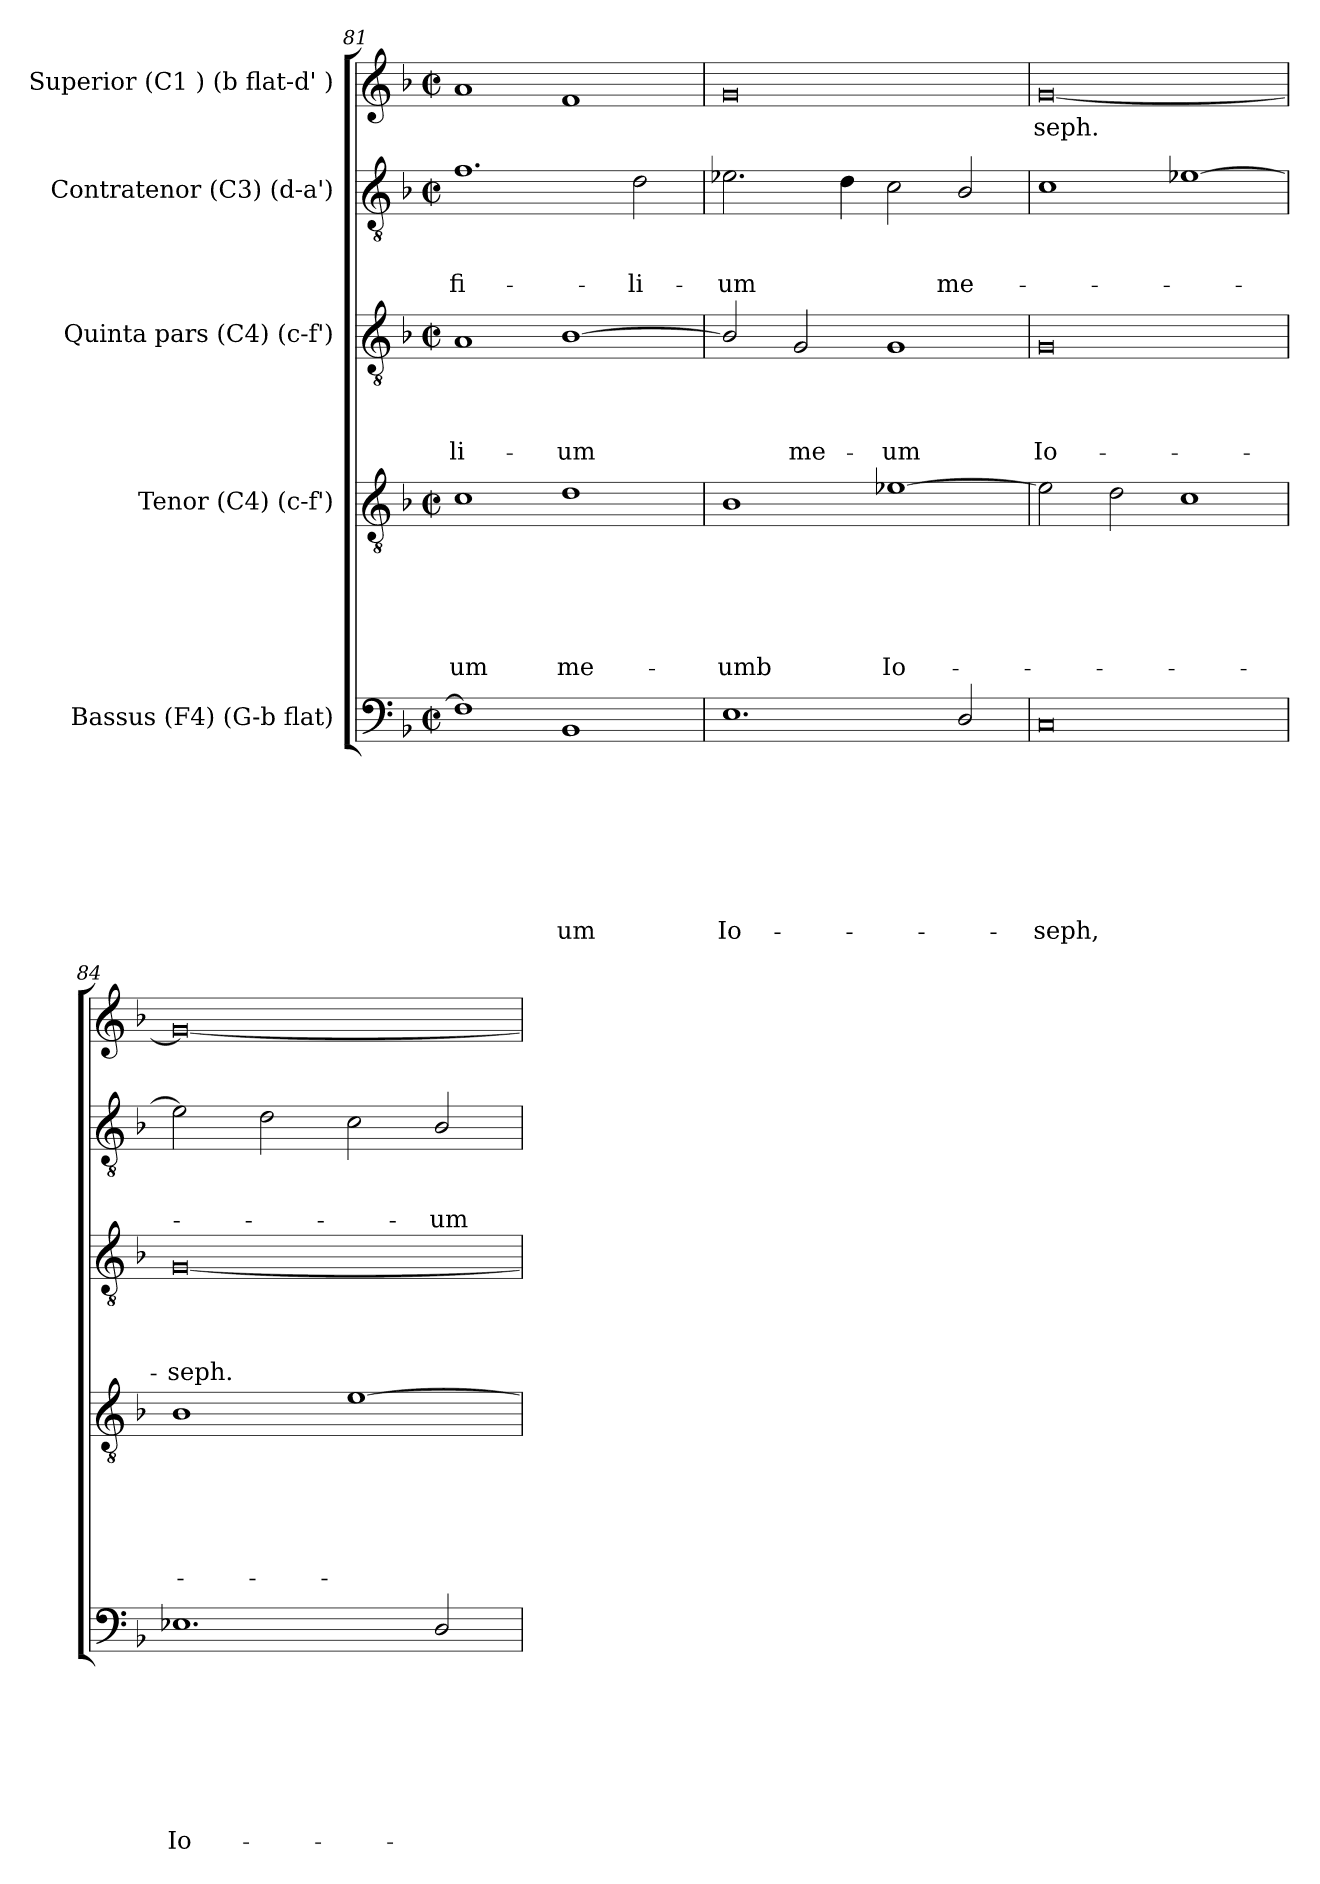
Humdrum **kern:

**kern	**text	**text	**text	**text	**text	**text	**text	**text	**kern	**text	**text	**text	**text	**text	**text	**kern	**text	**text	**text	**text	**kern	**text	**text	**text	**kern	**text
*part5	*part5	*part5	*part5	*part5	*part5	*part5	*part5	*part5	*part4	*part4	*part4	*part4	*part4	*part4	*part4	*part3	*part3	*part3	*part3	*part3	*part2	*part2	*part2	*part2	*part1	*part1
*staff5	*staff5	*staff5	*staff5	*staff5	*staff5	*staff5	*staff5	*staff5	*staff4	*staff4	*staff4	*staff4	*staff4	*staff4	*staff4	*staff3	*staff3	*staff3	*staff3	*staff3	*staff2	*staff2	*staff2	*staff2	*staff1	*staff1
*I"Bassus (F4) (G-b flat)	*	*	*	*	*	*	*	*	*I"Tenor (C4) (c-f')	*	*	*	*	*	*	*I"Quinta pars (C4) (c-f')	*	*	*	*	*I"Contratenor (C3) (d-a')	*	*	*	*I"Superior (C1 ) (b flat-d' )	*
!!LO:LB:g=z
*clefF4	*	*	*	*	*	*	*	*	*clefGv2	*	*	*	*	*	*	*clefGv2	*	*	*	*	*clefGv2	*	*	*	*clefG2	*
*k[b-]	*	*	*	*	*	*	*	*	*k[b-]	*	*	*	*	*	*	*k[b-]	*	*	*	*	*k[b-]	*	*	*	*k[b-]	*
*F:	*	*	*	*	*	*	*	*	*F:	*	*	*	*	*	*	*F:	*	*	*	*	*F:	*	*	*	*F:	*
*M2/2	*	*	*	*	*	*	*	*	*M2/2	*	*	*	*	*	*	*M2/2	*	*	*	*	*M2/2	*	*	*	*M2/2	*
*met(c|)	*	*	*	*	*	*	*	*	*met(c|)	*	*	*	*	*	*	*met(c|)	*	*	*	*	*met(c|)	*	*	*	*met(c|)	*
=81	=81	=81	=81	=81	=81	=81	=81	=81	=81	=81	=81	=81	=81	=81	=81	=81	=81	=81	=81	=81	=81	=81	=81	=81	=81	=81
!	!	!	!	!	!	!	!	!	!	!	!	!	!	!	!LO:LY:b	!	!	!	!	!LO:LY:b:rj	!	!	!	!LO:LY:b	!	!
1F]	.	.	.	.	.	.	.	.	1c	.	.	.	.	.	-um	1A	.	.	.	-li-	1.f	.	.	fi-	1a	.
!	!	!	!	!	!	!	!	!LO:LY:b	!	!	!	!	!	!	!LO:LY:b	!	!	!	!	!LO:LY:b	!	!	!	!	!	!
1BB-	.	.	.	.	.	.	.	-um	1d	.	.	.	.	.	me-	[<1B-	.	.	.	-um	.	.	.	.	1f	.
!	!	!	!	!	!	!	!	!	!	!	!	!	!	!	!	!	!	!	!	!	!	!	!	!LO:LY:b	!	!
.	.	.	.	.	.	.	.	.	.	.	.	.	.	.	.	.	.	.	.	.	2d\	.	.	-li-	.	.
=82	=82	=82	=82	=82	=82	=82	=82	=82	=82	=82	=82	=82	=82	=82	=82	=82	=82	=82	=82	=82	=82	=82	=82	=82	=82	=82
!	!	!	!	!	!	!	!	!LO:LY:b	!	!	!	!	!	!	!LO:LY:b:rj	!	!	!	!	!	!	!	!	!LO:LY:b	!	!
1.E	.	.	.	.	.	.	.	Io-	1B-	.	.	.	.	.	-umb	2B-/]	.	.	.	.	2.e-X\	.	.	-um	0g	.
!	!	!	!	!	!	!	!	!	!	!	!	!	!	!	!	!	!	!	!	!LO:LY:b	!	!	!	!	!	!
.	.	.	.	.	.	.	.	.	.	.	.	.	.	.	.	2G/	.	.	.	me-	.	.	.	.	.	.
.	.	.	.	.	.	.	.	.	.	.	.	.	.	.	.	.	.	.	.	.	4d\	.	.	.	.	.
!	!	!	!	!	!	!	!	!	!	!	!	!	!	!	!LO:LY:b	!	!	!	!	!LO:LY:b	!	!	!	!	!	!
.	.	.	.	.	.	.	.	.	[>1e-X	.	.	.	.	.	Io-	1G	.	.	.	-um	2c\	.	.	.	.	.
!	!	!	!	!	!	!	!	!	!	!	!	!	!	!	!	!	!	!	!	!	!	!	!	!LO:LY:b	!	!
2D/	.	.	.	.	.	.	.	.	.	.	.	.	.	.	.	.	.	.	.	.	2B-/	.	.	me-	.	.
=83	=83	=83	=83	=83	=83	=83	=83	=83	=83	=83	=83	=83	=83	=83	=83	=83	=83	=83	=83	=83	=83	=83	=83	=83	=83	=83
!	!	!	!	!	!	!	!	!LO:LY:b	!	!	!	!	!	!	!	!	!	!	!	!LO:LY:b:rj	!	!	!	!	!	!LO:LY:b
0C	.	.	.	.	.	.	.	-seph,	2e-\]	.	.	.	.	.	.	0G	.	.	.	Io-	1c	.	.	.	[<0g	-seph.
.	.	.	.	.	.	.	.	.	2d\	.	.	.	.	.	.	.	.	.	.	.	.	.	.	.	.	.
.	.	.	.	.	.	.	.	.	1c	.	.	.	.	.	.	.	.	.	.	.	[>1e-X	.	.	.	.	.
=84	=84	=84	=84	=84	=84	=84	=84	=84	=84	=84	=84	=84	=84	=84	=84	=84	=84	=84	=84	=84	=84	=84	=84	=84	=84	=84
!	!	!	!	!	!	!	!	!LO:LY:b	!	!	!	!	!	!	!	!	!	!	!	!LO:LY:b	!	!	!	!	!	!
1.E-X	.	.	.	.	.	.	.	Io-	1B-	.	.	.	.	.	.	[<0G	.	.	.	-seph.	2e-\]	.	.	.	0g_	.
.	.	.	.	.	.	.	.	.	.	.	.	.	.	.	.	.	.	.	.	.	2d\	.	.	.	.	.
.	.	.	.	.	.	.	.	.	[>1e	.	.	.	.	.	.	.	.	.	.	.	2c\	.	.	.	.	.
!	!	!	!	!	!	!	!	!	!	!	!	!	!	!	!	!	!	!	!	!	!	!	!	!LO:LY:b	!	!
2D/	.	.	.	.	.	.	.	.	.	.	.	.	.	.	.	.	.	.	.	.	2B-/	.	.	-um	.	.
=	=	=	=	=	=	=	=	=	=	=	=	=	=	=	=	=	=	=	=	=	=	=	=	=	=	=
*-	*-	*-	*-	*-	*-	*-	*-	*-	*-	*-	*-	*-	*-	*-	*-	*-	*-	*-	*-	*-	*-	*-	*-	*-	*-	*-
